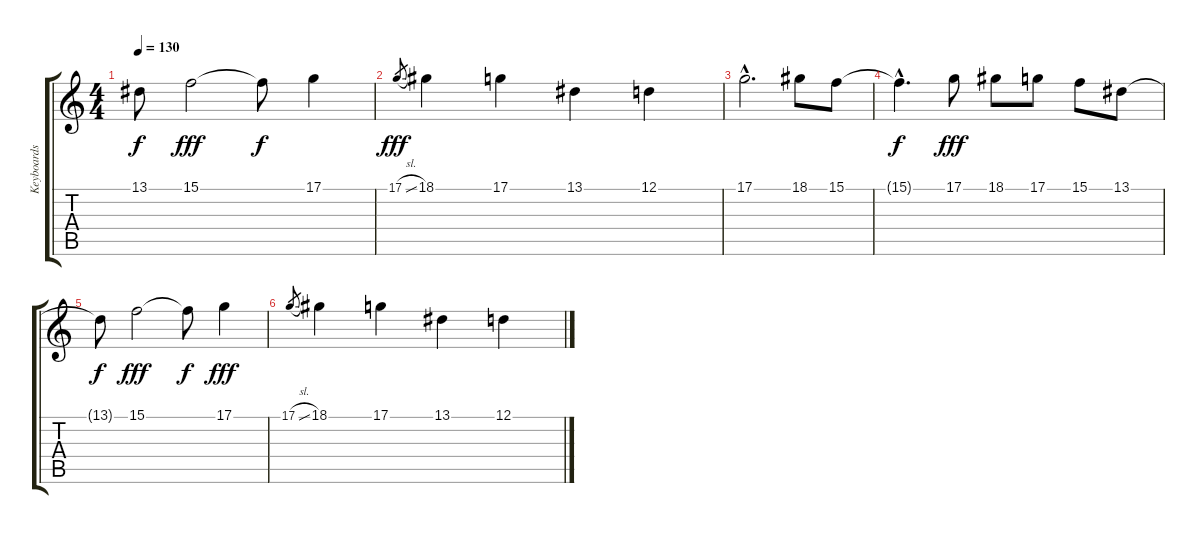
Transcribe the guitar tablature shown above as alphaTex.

\track ("Keyboards" "Keyboards") {instrument tremolostrings}
\staff {score tabs}
\tuning (D4 A3 F3 C3 G2 C2) {hide}
\ts (4 4)
\tempo 130
\clef g2
\ks c
13.1{t}.8{dy f} 15.1.2{dy fff} 15.1{t}.8{dy f} 17.1.4 |
17.1{sl}.8{gr dy fff} 18.1.4 17.1.4 13.1.4 12.1.4 |
17.1{hac}.2{d volume 0} 18.1.8 15.1.8 |
15.1{hac t}.4{d dy f} 17.1.8{dy fff} 18.1.8 17.1.8 15.1.8 13.1.8 |
13.1{t}.8{dy f} 15.1.2{dy fff} 15.1{t}.8{dy f} 17.1.4{dy fff} |
17.1{sl}.8{gr} 18.1.4 17.1.4 13.1.4 12.1.4
